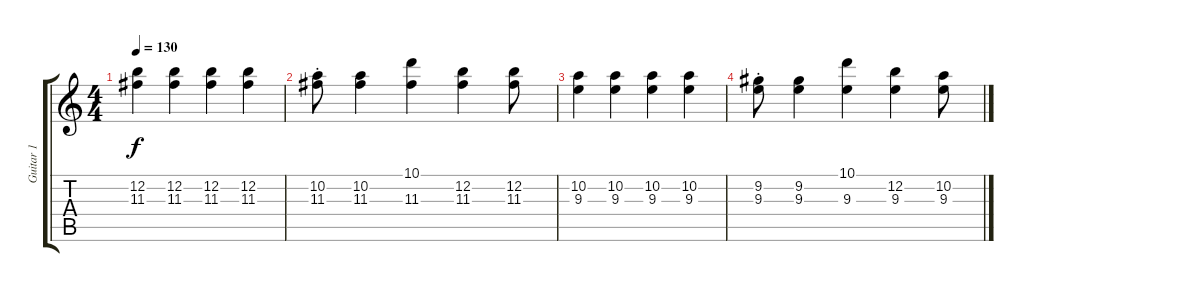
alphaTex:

\track ("Guitar 1" "Guitar 1") {instrument electricguitarjazz}
\staff {score tabs}
\tuning (E4 B3 G3 D3 A2 E2) {hide}
\ts (4 4)
\tempo 130
\clef g2
\ks c
(12.2 11.3).4{dy f} (12.2 11.3).4 (12.2 11.3).4 (12.2 11.3).4 |
(10.2 11.3{st}).8 (10.2 11.3).4 (10.1 11.3).4 (12.2 11.3).4 (12.2 11.3).8 |
(10.2 9.3).4 (10.2 9.3).4 (10.2 9.3).4 (10.2 9.3).4 |
(9.2 9.3{st}).8 (9.2 9.3).4 (10.1 9.3).4 (12.2 9.3).4 (10.2 9.3).8
